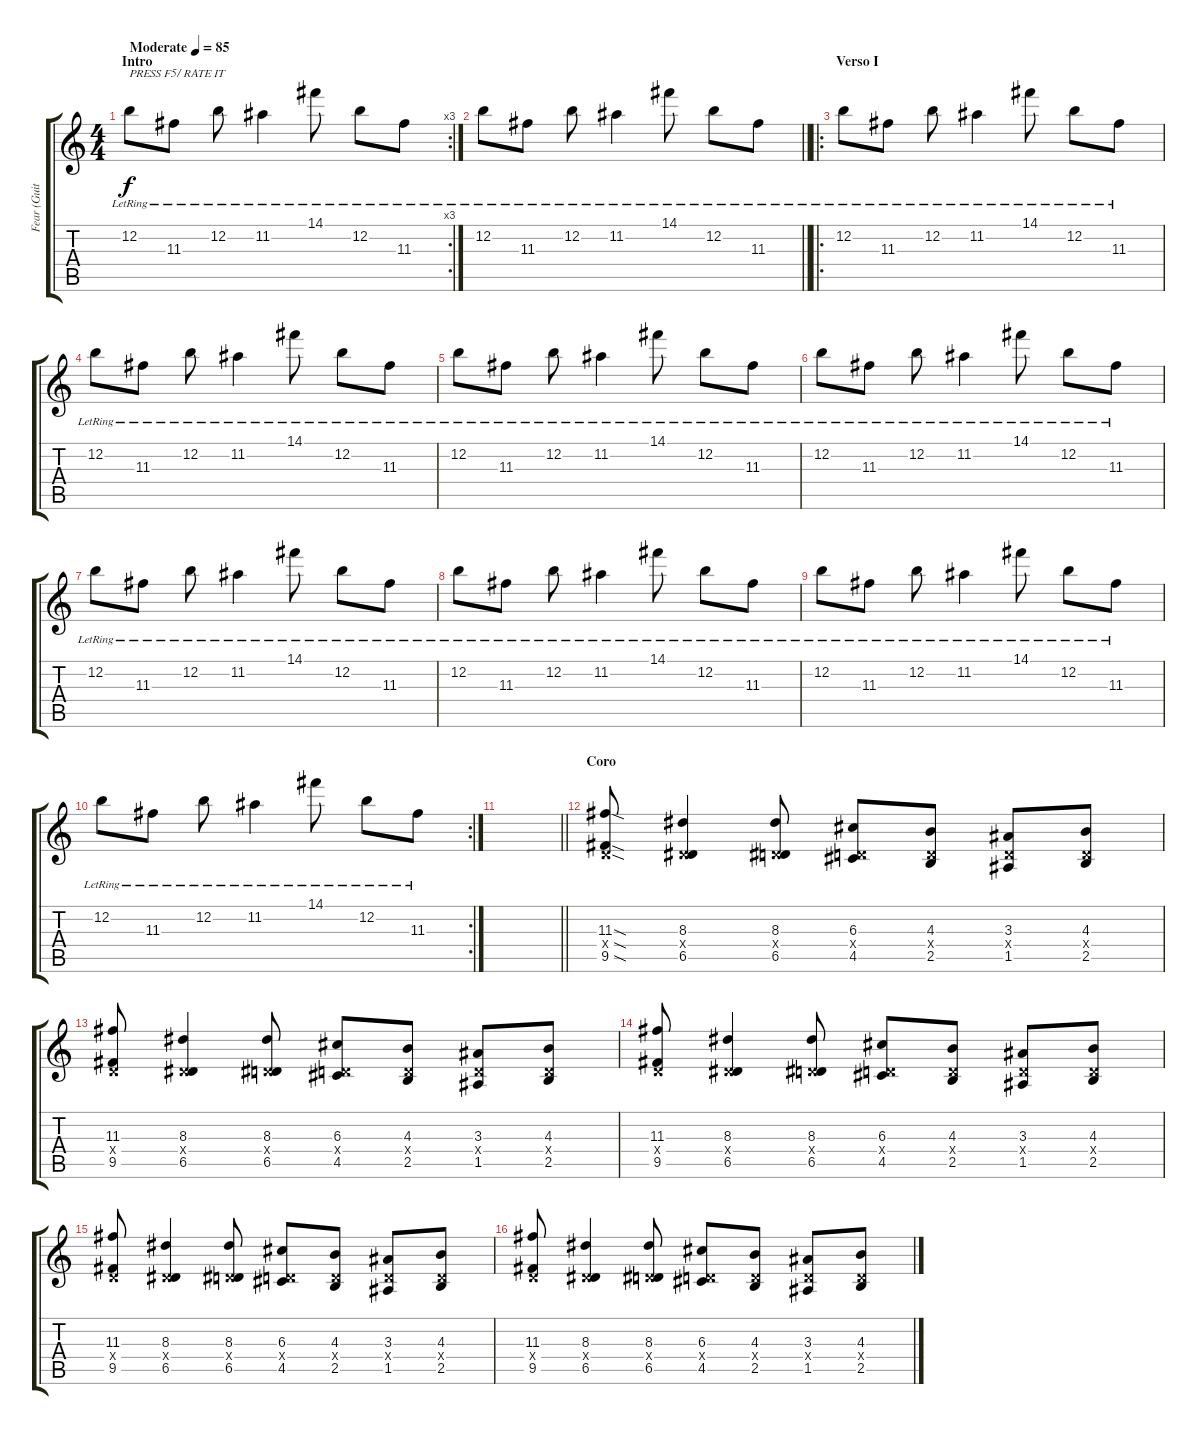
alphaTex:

\track ("Fear (Guitarra Ritmica)" "Fear (Guit") {instrument electricguitarjazz}
\staff {score tabs}
\tuning (E4 B3 G3 D3 A2 E2) {hide}
\rc 3
\ts (4 4)
\section ("" "Intro")
\tempo (85 "Moderate")
\clef g2
\ks c
12.2{lr}.8{txt "PRESS F5/ RATE IT" dy f instrument electricguitarjazz} 11.3{lr}.8 12.2{lr}.8 11.2{lr}.4 14.1{lr}.8 12.2{lr}.8 11.3{lr}.8 |
\barLineRight lightlight
12.2{lr}.8 11.3{lr}.8 12.2{lr}.8 11.2{lr}.4 14.1{lr}.8 12.2{lr}.8 11.3{lr}.8 |
\ro
\section ("" "Verso I")
12.2{lr}.8 11.3{lr}.8 12.2{lr}.8 11.2{lr}.4 14.1{lr}.8 12.2{lr}.8 11.3{lr}.8 |
12.2{lr}.8 11.3{lr}.8 12.2{lr}.8 11.2{lr}.4 14.1{lr}.8 12.2{lr}.8 11.3{lr}.8 |
12.2{lr}.8 11.3{lr}.8 12.2{lr}.8 11.2{lr}.4 14.1{lr}.8 12.2{lr}.8 11.3{lr}.8 |
12.2{lr}.8 11.3{lr}.8 12.2{lr}.8 11.2{lr}.4 14.1{lr}.8 12.2{lr}.8 11.3{lr}.8 |
12.2{lr}.8 11.3{lr}.8 12.2{lr}.8 11.2{lr}.4 14.1{lr}.8 12.2{lr}.8 11.3{lr}.8 |
12.2{lr}.8 11.3{lr}.8 12.2{lr}.8 11.2{lr}.4 14.1{lr}.8 12.2{lr}.8 11.3{lr}.8 |
12.2{lr}.8 11.3{lr}.8 12.2{lr}.8 11.2{lr}.4 14.1{lr}.8 12.2{lr}.8 11.3{lr}.8 |
\rc 2
12.2{lr}.8 11.3{lr}.8 12.2{lr}.8 11.2{lr}.4 14.1{lr}.8 12.2{lr}.8 11.3{lr}.8 |
\barLineRight lightlight
|
\section ("" "Coro")
(11.3{sod} 0.4{sod x} 9.5{sod}).8{volume 10 instrument overdrivenguitar} (8.3 0.4{x} 6.5).4 (8.3 0.4{x} 6.5).8 (6.3 0.4{x} 4.5).8 (4.3 0.4{x} 2.5).8 (3.3 0.4{x} 1.5).8 (4.3 0.4{x} 2.5).8 |
(11.3 0.4{x} 9.5).8 (8.3 0.4{x} 6.5).4 (8.3 0.4{x} 6.5).8 (6.3 0.4{x} 4.5).8 (4.3 0.4{x} 2.5).8 (3.3 0.4{x} 1.5).8 (4.3 0.4{x} 2.5).8 |
(11.3 0.4{x} 9.5).8 (8.3 0.4{x} 6.5).4 (8.3 0.4{x} 6.5).8 (6.3 0.4{x} 4.5).8 (4.3 0.4{x} 2.5).8 (3.3 0.4{x} 1.5).8 (4.3 0.4{x} 2.5).8 |
(11.3 0.4{x} 9.5).8 (8.3 0.4{x} 6.5).4 (8.3 0.4{x} 6.5).8 (6.3 0.4{x} 4.5).8 (4.3 0.4{x} 2.5).8 (3.3 0.4{x} 1.5).8 (4.3 0.4{x} 2.5).8 |
(11.3 0.4{x} 9.5).8 (8.3 0.4{x} 6.5).4 (8.3 0.4{x} 6.5).8 (6.3 0.4{x} 4.5).8 (4.3 0.4{x} 2.5).8 (3.3 0.4{x} 1.5).8 (4.3 0.4{x} 2.5).8
